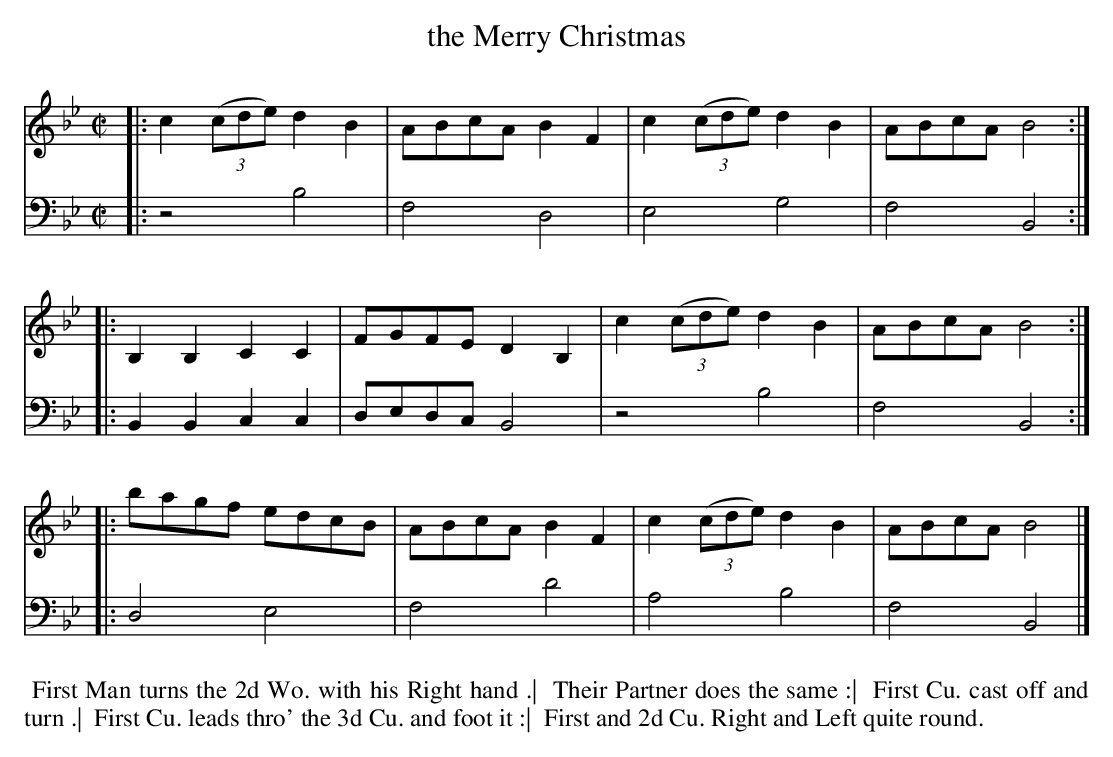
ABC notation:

X:1
T: the Merry Christmas
M: C|
L: 1/8
K: Bb
V: 1
|: c2 ((3cde) d2B2 | ABcA B2F2 | c2 ((3cde) d2B2 | ABcA B4 :|
|: B,2B,2 C2C2 | FGFE D2B,2 | c2 ((3cde) d2B2 | ABcA B4 :|
|: bagf edcB | ABcA B2F2 | c2 ((3cde) d2B2 | ABcA B4 |]
V: 2 clef=bass middle=d
|: z4 b4 | f4 d4 | e4 g4 | f4 B4 :|
|: B2B2 c2c2 | dedc B4 | z4 b4 | f4 B4 :|
|: d4 e4 | f4 d'4 | a4 b4 | f4 B4 |]
